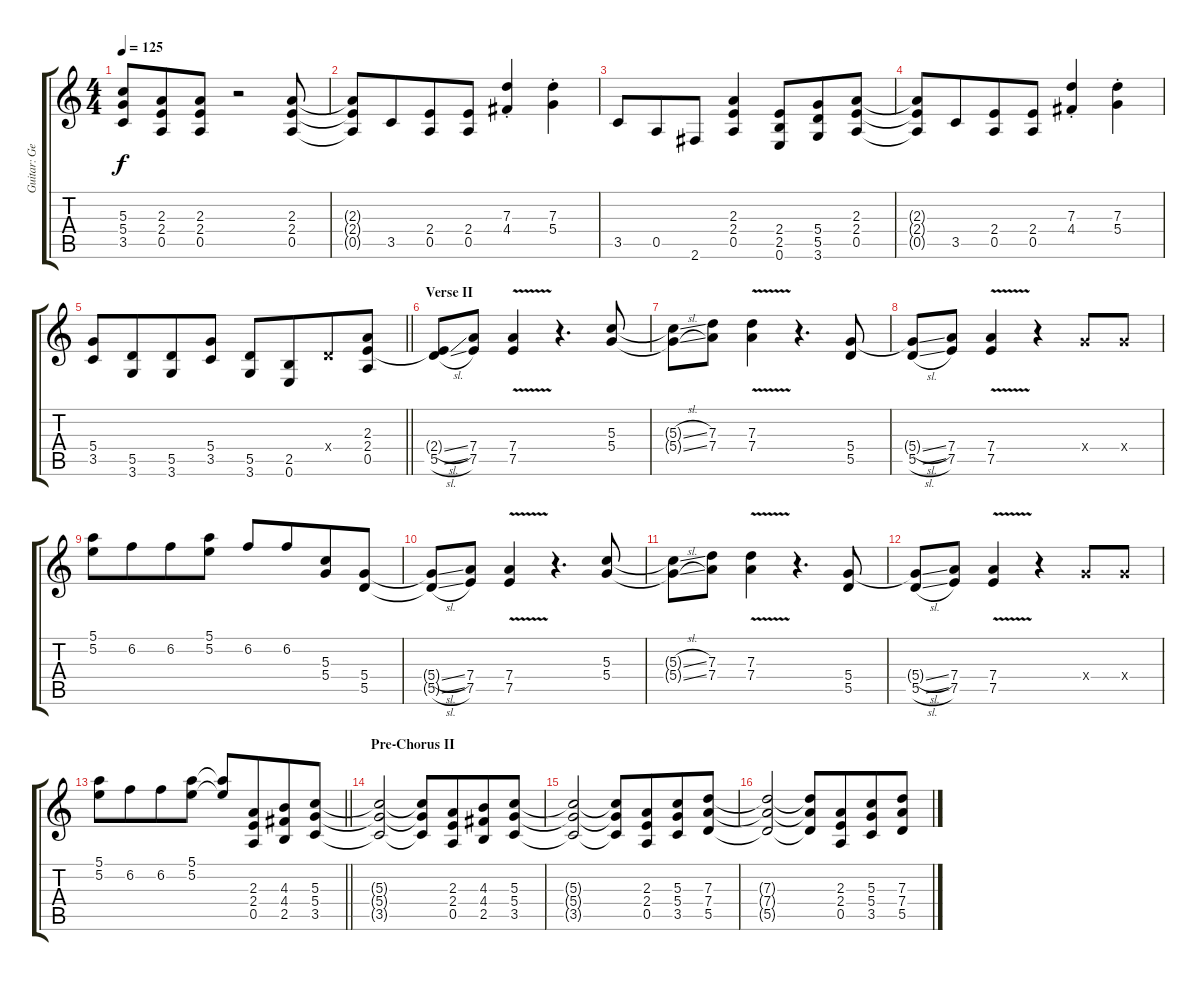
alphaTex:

\track ("Guitar: George" "Guitar: Ge") {instrument overdrivenguitar}
\staff {score tabs}
\tuning (E4 B3 G3 D3 A2 E2) {hide}
\ts (4 4)
\tempo 125
\clef g2
\ks c
(5.3 5.4 3.5).8{dy f} (2.3 2.4 0.5).8{beam merge} (2.3 2.4 0.5).8 r.2 (2.3 2.4 0.5).8 |
(2.3{t} 2.4{t} 0.5{t}).8 3.5.8{beam merge} (2.4 0.5).8 (2.4 0.5).8 (7.3{st} 4.4{st}).4 (7.3{st} 5.4{st}).4 |
3.5.8 0.5.8{beam merge} 2.6.8 (2.3 2.4 0.5).4 (2.4 2.5 0.6).8{beam merge} (5.4 5.5 3.6).8 (2.3 2.4 0.5).8 |
(2.3{t} 2.4{t} 0.5{t}).8 3.5.8{beam merge} (2.4 0.5).8 (2.4 0.5).8 (7.3{st} 4.4{st}).4 (7.3{st} 5.4{st}).4 |
\barLineRight lightlight
(5.4 3.5).8 (5.5 3.6).8{beam merge} (5.5 3.6).8 (5.4 3.5).8 (5.5 3.6).8 (2.5 0.6).8{beam merge} 0.4{x}.8 (2.3 2.4 0.5).8 |
\section ("" "Verse II")
(2.4{sl t} 5.5{sl}).8 (7.4 7.5).8 (7.4{v} 7.5{v}).4 r.4{d} (5.3 5.4).8 |
(5.3{sl t} 5.4{sl t}).8 (7.3 7.4).8 (7.3{v} 7.4{v}).4 r.4{d} (5.4 5.5).8 |
(5.4{sl t} 5.5{sl}).8 (7.4 7.5).8 (7.4{v} 7.5{v}).4 r.4 5.4{x}.8 5.4{x}.8 |
(5.1 5.2).8 6.2.8{beam merge} 6.2.8 (5.1 5.2).8 6.2.8 6.2.8{beam merge} (5.3 5.4).8 (5.4 5.5).8 |
(5.4{sl t} 5.5{sl t}).8 (7.4 7.5).8 (7.4{v} 7.5{v}).4 r.4{d} (5.3 5.4).8 |
(5.3{sl t} 5.4{sl t}).8 (7.3 7.4).8 (7.3{v} 7.4{v}).4 r.4{d} (5.4 5.5).8 |
(5.4{sl t} 5.5{sl}).8 (7.4 7.5).8 (7.4{v} 7.5{v}).4 r.4 5.4{x}.8 5.4{x}.8 |
\barLineRight lightlight
(5.1 5.2).8 6.2.8{beam merge} 6.2.8 (5.1 5.2).8 (5.1{t} 5.2{t}).8 (2.3 2.4 0.5).8{beam merge} (4.3 4.4 2.5).8 (5.3 5.4 3.5).8 |
\section ("" "Pre-Chorus II")
(5.3{t} 5.4{t} 3.5{t}).2 (5.3{t} 5.4{t} 3.5{t}).8 (2.3 2.4 0.5).8{beam merge} (4.3 4.4 2.5).8 (5.3 5.4 3.5).8 |
(5.3{t} 5.4{t} 3.5{t}).2 (5.3{t} 5.4{t} 3.5{t}).8 (2.3 2.4 0.5).8{beam merge} (5.3 5.4 3.5).8 (7.3 7.4 5.5).8 |
(7.3{t} 7.4{t} 5.5{t}).2 (7.3{t} 7.4{t} 5.5{t}).8 (2.3 2.4 0.5).8{beam merge} (5.3 5.4 3.5).8 (7.3 7.4 5.5).8
